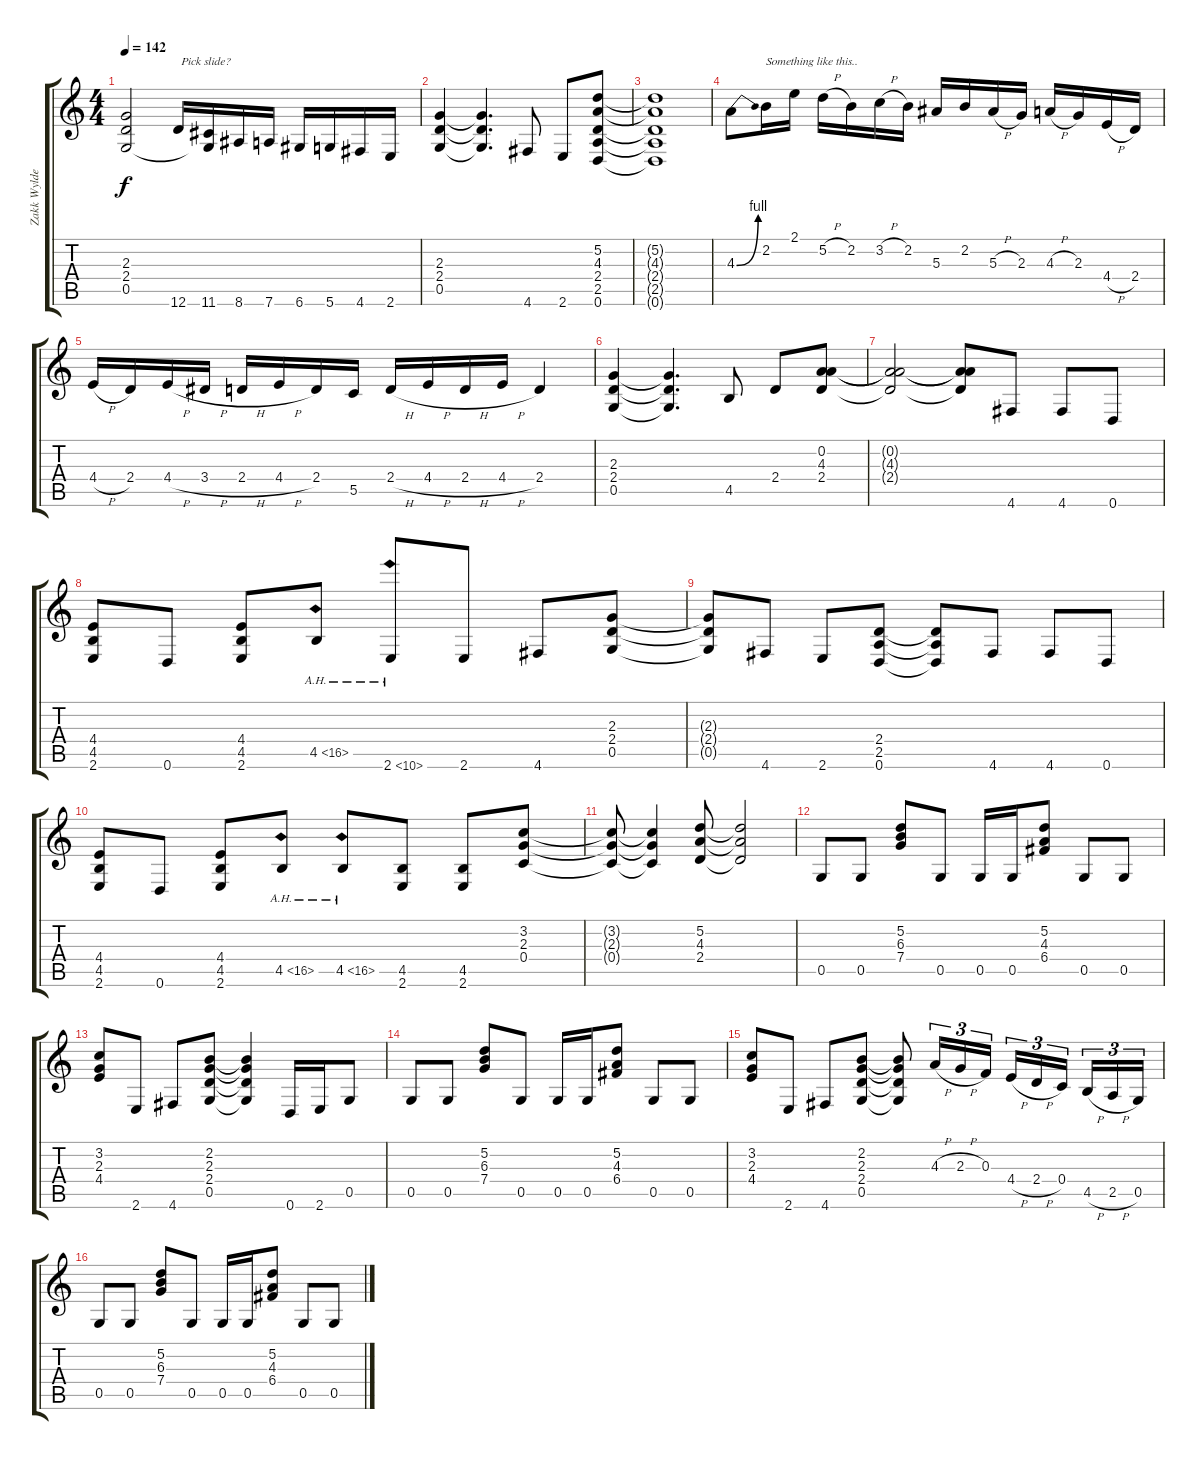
\track ("Zakk Wylde" "Zakk Wylde") {instrument distortionguitar}
\staff {score tabs}
\tuning (D4 A3 F3 C3 G2 D2) {hide}
\ts (4 4)
\tempo 142
\clef g2
\ks c
(2.3{t} 2.4{t} 0.5{t}).2{dy f} 12.6.16{txt " Pick slide?"} (0.5{t} 11.6).16 8.6.16 7.6.16 6.6.16 5.6.16 4.6.16 2.6.16 |
(2.3 2.4 0.5).4 (2.3{t} 2.4{t} 0.5{t}).4{d} 4.6.8 2.6.8 (5.2 4.3 2.4 2.5 0.6).8 |
(5.2{t} 4.3{t} 2.4{t} 2.5{t} 0.6{t}).1 |
4.3{be (bend 0 0 60 4)}.8 2.2.16{txt "Something like this.."} 2.1.16 5.2{h}.16 2.2.16 3.2{h}.16 2.2.16 5.3.16 2.2.16 5.3{h}.16 2.3.16 4.3{h}.16 2.3.16 4.4{h}.16 2.4.16 |
4.4{h}.16 2.4.16 4.4{h}.16 3.4{h}.16 2.4{h}.16 4.4{h}.16 2.4.16 5.5.16 2.4{h}.16 4.4{h}.16 2.4{h}.16 4.4{h}.16 2.4.4 |
(2.3 2.4 0.5).4 (2.3{t} 2.4{t} 0.5{t}).4{d} 4.5.8 2.4.8 (0.2 4.3 2.4).8 |
(0.2{t} 4.3{t} 2.4{t}).2 (0.2{t} 4.3{t} 2.4{t}).8 4.6.8 4.6.8 0.6.8 |
(4.4 4.5 2.6).8 0.6.8 (4.4 4.5 2.6).8 4.5{ah 12}.8 2.6{ah 8}.8 2.6.8 4.6.8 (2.3 2.4 0.5).8 |
(2.3{t} 2.4{t} 0.5{t}).8 4.6.8 2.6.8 (2.4 2.5 0.6).8 (2.4{t} 2.5{t} 0.6{t}).8 4.6.8 4.6.8 0.6.8 |
(4.4 4.5 2.6).8 0.6.8 (4.4 4.5 2.6).8 4.5{ah 12}.8 4.5{ah 12}.8 (4.5 2.6).8 (4.5 2.6).8 (3.2 2.3 0.4).8 |
(3.2{t} 2.3{t} 0.4{t}).8 (3.2{t} 2.3{t} 0.4{t}).4 (5.2 4.3 2.4).8 (5.2{t} 4.3{t} 2.4{t}).2 |
0.5.8 0.5.8 (5.2 6.3 7.4).8 0.5.8 0.5.16 0.5.16 (5.2 4.3 6.4).8 0.5.8 0.5.8 |
(3.2 2.3 4.4).8 2.6.8 4.6.8 (2.2 2.3 2.4 0.5).8 (2.2{t} 2.3{t} 2.4{t} 0.5{t}).4 0.6.16 2.6.16 0.5.8 |
0.5.8 0.5.8 (5.2 6.3 7.4).8 0.5.8 0.5.16 0.5.16 (5.2 4.3 6.4).8 0.5.8 0.5.8 |
(3.2 2.3 4.4).8 2.6.8 4.6.8 (2.2 2.3 2.4 0.5).8 (2.2{t} 2.3{t} 2.4{t} 0.5{t}).8 4.3{h}.16{tu (3 2)} 2.3{h}.16{tu (3 2)} 0.3.16{tu (3 2)} 4.4{h}.16{tu (3 2)} 2.4{h}.16{tu (3 2)} 0.4.16{tu (3 2) beam splitsecondary} 4.5{h}.16{tu (3 2)} 2.5{h}.16{tu (3 2)} 0.5.16{tu (3 2)} |
0.5.8 0.5.8 (5.2 6.3 7.4).8 0.5.8 0.5.16 0.5.16 (5.2 4.3 6.4).8 0.5.8 0.5.8
